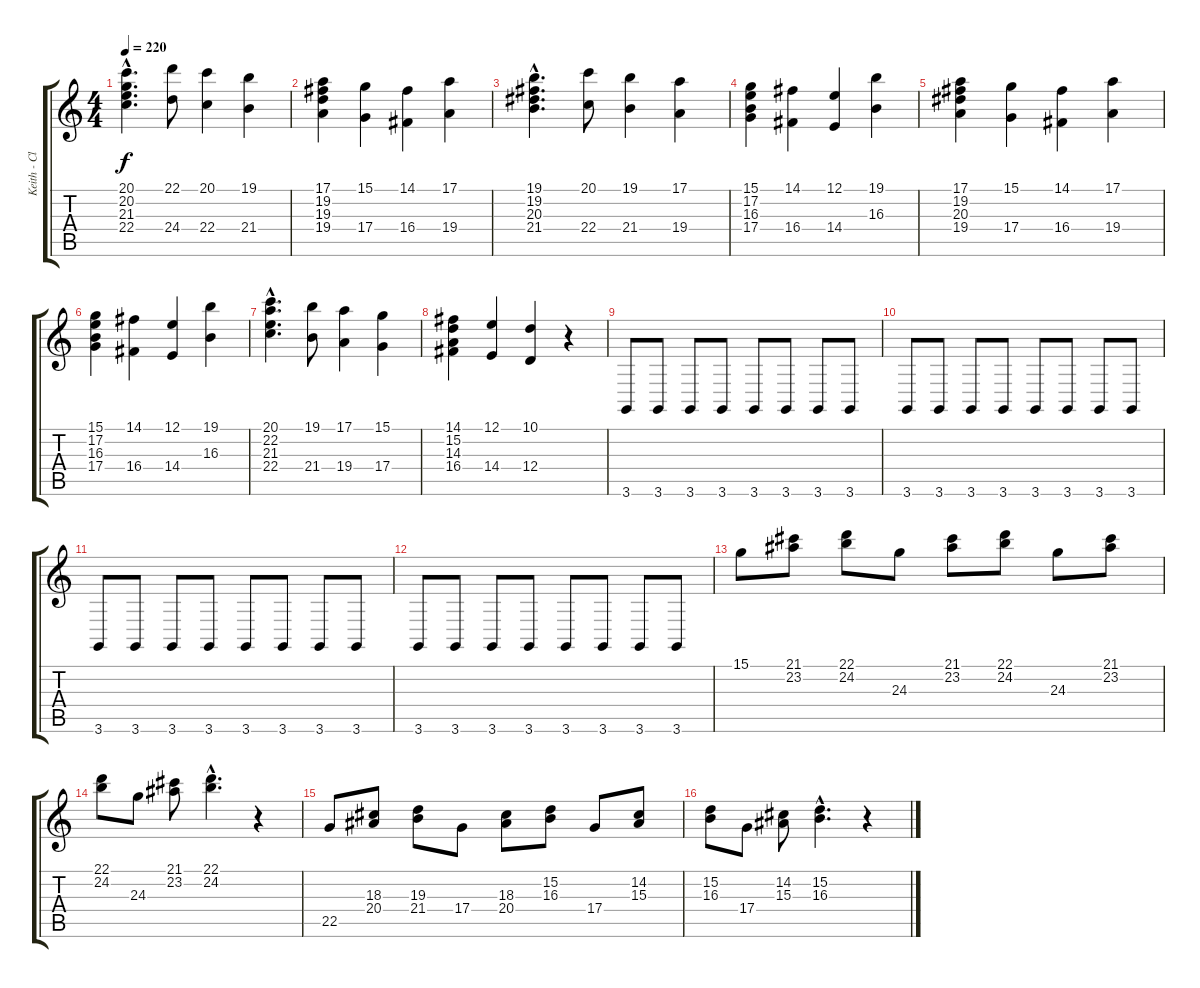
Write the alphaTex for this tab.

\track ("Keith - Clavinet RH" "Keith - Cl") {instrument clavinet}
\staff {score tabs}
\tuning (E4 B3 G3 D3 A2 E2) {hide}
\ts (4 4)
\tempo 220
\clef g2
\ks c
(20.1{hac} 20.2{hac} 21.3{hac} 22.4{hac}).4{d dy f} (22.1 24.4).8 (20.1 22.4).4 (19.1 21.4).4 |
(17.1 19.2 19.3 19.4).4 (15.1 17.4).4 (14.1 16.4).4 (17.1 19.4).4 |
(19.1{hac} 19.2{hac} 20.3{hac} 21.4{hac}).4{d} (20.1 22.4).8 (19.1 21.4).4 (17.1 19.4).4 |
(15.1 17.2 16.3 17.4).4 (14.1 16.4).4 (12.1 14.4).4 (19.1 16.3).4 |
(17.1 19.2 20.3 19.4).4 (15.1 17.4).4 (14.1 16.4).4 (17.1 19.4).4 |
(15.1 17.2 16.3 17.4).4 (14.1 16.4).4 (12.1 14.4).4 (19.1 16.3).4 |
(20.1{hac} 22.2{hac} 21.3{hac} 22.4{hac}).4{d} (19.1 21.4).8 (17.1 19.4).4 (15.1 17.4).4 |
(14.1 15.2 14.3 16.4).4 (12.1 14.4).4 (10.1 12.4).4 r.4 |
3.6.8 3.6.8 3.6.8 3.6.8 3.6.8 3.6.8 3.6.8 3.6.8 |
3.6.8 3.6.8 3.6.8 3.6.8 3.6.8 3.6.8 3.6.8 3.6.8 |
3.6.8 3.6.8 3.6.8 3.6.8 3.6.8 3.6.8 3.6.8 3.6.8 |
3.6.8 3.6.8 3.6.8 3.6.8 3.6.8 3.6.8 3.6.8 3.6.8 |
15.1.8 (21.1 23.2).8 (22.1 24.2).8 24.3.8 (21.1 23.2).8 (22.1 24.2).8 24.3.8 (21.1 23.2).8 |
(22.1 24.2).8 24.3.8 (21.1 23.2).8 (22.1{hac} 24.2{hac}).4{d} r.4 |
22.5.8 (18.3 20.4).8 (19.3 21.4).8 17.4.8 (18.3 20.4).8 (15.2 16.3).8 17.4.8 (14.2 15.3).8 |
(15.2 16.3).8 17.4.8 (14.2 15.3).8 (15.2{hac} 16.3{hac}).4{d} r.4
